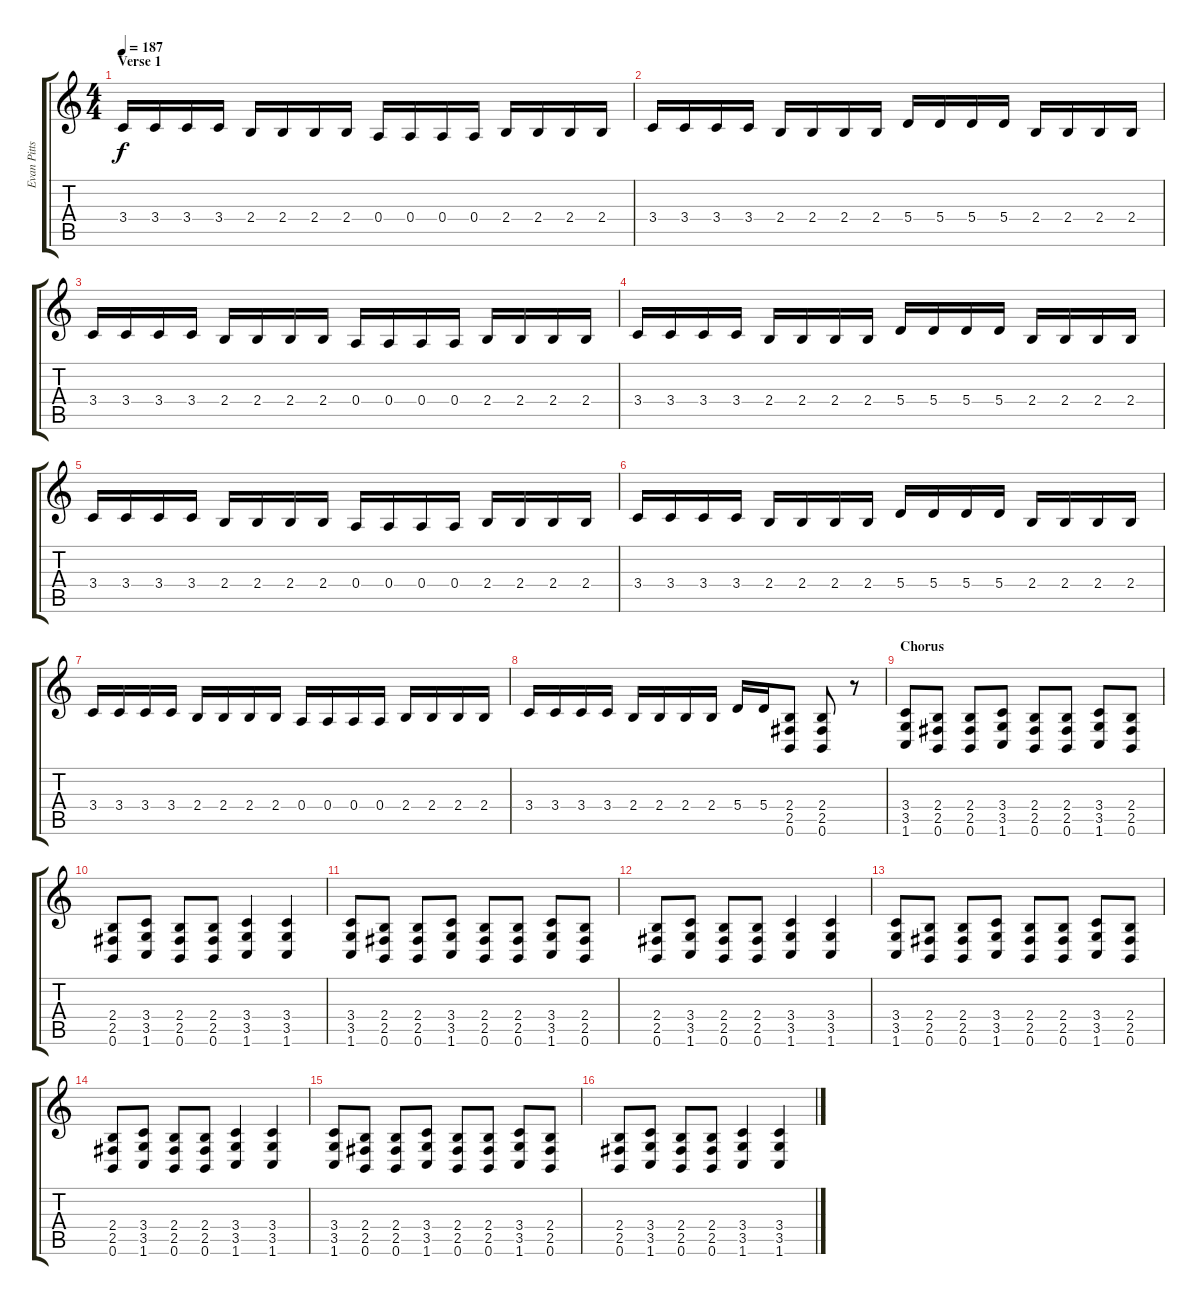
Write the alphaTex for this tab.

\track ("Evan Pitts - Guitar" "Evan Pitts") {instrument distortionguitar}
\staff {score tabs}
\tuning (B3 Gb3 D3 A2 E2 B1) {hide}
\ts (4 4)
\section ("" "Verse 1")
\tempo 187
\clef g2
\ks c
3.4.16{dy f} 3.4.16 3.4.16 3.4.16 2.4.16 2.4.16 2.4.16 2.4.16 0.4.16 0.4.16 0.4.16 0.4.16 2.4.16 2.4.16 2.4.16 2.4.16 |
3.4.16 3.4.16 3.4.16 3.4.16 2.4.16 2.4.16 2.4.16 2.4.16 5.4.16 5.4.16 5.4.16 5.4.16 2.4.16 2.4.16 2.4.16 2.4.16 |
3.4.16 3.4.16 3.4.16 3.4.16 2.4.16 2.4.16 2.4.16 2.4.16 0.4.16 0.4.16 0.4.16 0.4.16 2.4.16 2.4.16 2.4.16 2.4.16 |
3.4.16 3.4.16 3.4.16 3.4.16 2.4.16 2.4.16 2.4.16 2.4.16 5.4.16 5.4.16 5.4.16 5.4.16 2.4.16 2.4.16 2.4.16 2.4.16 |
3.4.16 3.4.16 3.4.16 3.4.16 2.4.16 2.4.16 2.4.16 2.4.16 0.4.16 0.4.16 0.4.16 0.4.16 2.4.16 2.4.16 2.4.16 2.4.16 |
3.4.16 3.4.16 3.4.16 3.4.16 2.4.16 2.4.16 2.4.16 2.4.16 5.4.16 5.4.16 5.4.16 5.4.16 2.4.16 2.4.16 2.4.16 2.4.16 |
3.4.16 3.4.16 3.4.16 3.4.16 2.4.16 2.4.16 2.4.16 2.4.16 0.4.16 0.4.16 0.4.16 0.4.16 2.4.16 2.4.16 2.4.16 2.4.16 |
3.4.16 3.4.16 3.4.16 3.4.16 2.4.16 2.4.16 2.4.16 2.4.16 5.4.16 5.4.16 (2.4 2.5 0.6).8 (2.4 2.5 0.6).8 r.8 |
\section ("" "Chorus")
(3.4 3.5 1.6).8 (2.4 2.5 0.6).8 (2.4 2.5 0.6).8 (3.4 3.5 1.6).8 (2.4 2.5 0.6).8 (2.4 2.5 0.6).8 (3.4 3.5 1.6).8 (2.4 2.5 0.6).8 |
(2.4 2.5 0.6).8 (3.4 3.5 1.6).8 (2.4 2.5 0.6).8 (2.4 2.5 0.6).8 (3.4 3.5 1.6).4 (3.4 3.5 1.6).4 |
(3.4 3.5 1.6).8 (2.4 2.5 0.6).8 (2.4 2.5 0.6).8 (3.4 3.5 1.6).8 (2.4 2.5 0.6).8 (2.4 2.5 0.6).8 (3.4 3.5 1.6).8 (2.4 2.5 0.6).8 |
(2.4 2.5 0.6).8 (3.4 3.5 1.6).8 (2.4 2.5 0.6).8 (2.4 2.5 0.6).8 (3.4 3.5 1.6).4 (3.4 3.5 1.6).4 |
(3.4 3.5 1.6).8 (2.4 2.5 0.6).8 (2.4 2.5 0.6).8 (3.4 3.5 1.6).8 (2.4 2.5 0.6).8 (2.4 2.5 0.6).8 (3.4 3.5 1.6).8 (2.4 2.5 0.6).8 |
(2.4 2.5 0.6).8 (3.4 3.5 1.6).8 (2.4 2.5 0.6).8 (2.4 2.5 0.6).8 (3.4 3.5 1.6).4 (3.4 3.5 1.6).4 |
(3.4 3.5 1.6).8 (2.4 2.5 0.6).8 (2.4 2.5 0.6).8 (3.4 3.5 1.6).8 (2.4 2.5 0.6).8 (2.4 2.5 0.6).8 (3.4 3.5 1.6).8 (2.4 2.5 0.6).8 |
(2.4 2.5 0.6).8 (3.4 3.5 1.6).8 (2.4 2.5 0.6).8 (2.4 2.5 0.6).8 (3.4 3.5 1.6).4 (3.4 3.5 1.6).4
